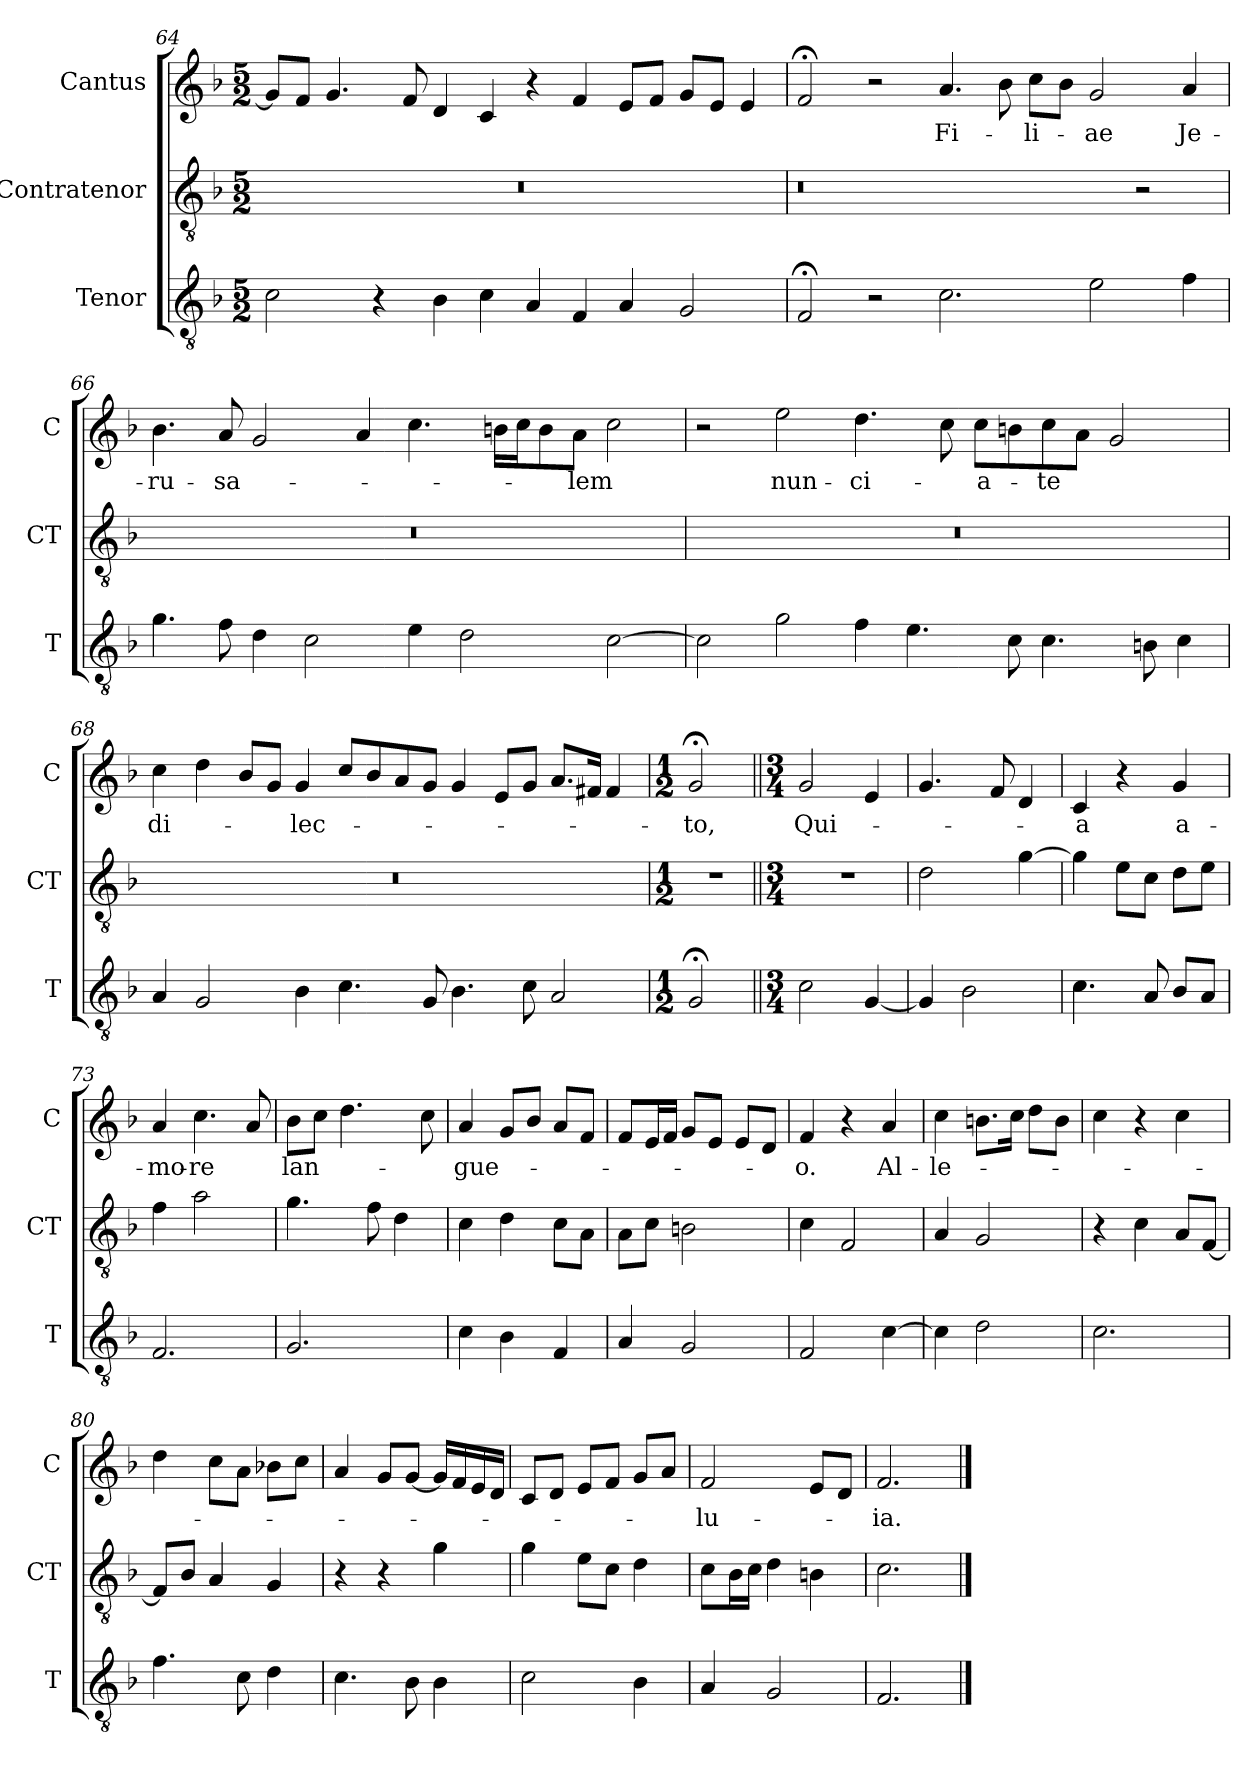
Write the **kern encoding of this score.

**kern	**kern	**kern	**text
*part3	*part2	*part1	*part1
*staff3	*staff2	*staff1	*staff1
*I"Tenor	*I"Contratenor	*I"Cantus	*
*I'T	*I'CT	*I'C	*
*clefGv2	*clefGv2	*clefG2	*
*k[b-]	*k[b-]	*k[b-]	*
*F:	*F:	*F:	*
*M5/2	*M5/2	*M5/2	*
=64	=64	=64	=64
2c\	2%5r	8g/L]	.
.	.	8f/J	.
.	.	4.g/	.
4r	.	.	.
.	.	8f/	.
4B-\	.	4d/	.
4c\	.	4c/	.
4A/	.	4r	.
4F/	.	4f/	.
4A/	.	8e/L	.
.	.	8f/J	.
2G/	.	8g/L	.
.	.	8e/J	.
.	.	4e/	.
=65	=65	=65	=65
2F;</	0r	2f;</	.
2r	.	2r	.
!	!	!	!LO:LY:b
2.c\	.	4.a/	Fi-
.	.	8b-\	.
!	!	!	!LO:LY:b
.	.	8cc\L	-li-
.	.	8b-\J	.
!	!	!	!LO:LY:b
2e\	.	2g/	-ae
.	2r	.	.
!	!	!	!LO:LY:b
4f\	.	4a/	Je-
!!LO:LB:g=z
=66	=66	=66	=66
!	!	!	!LO:LY:b
4.g\	2%5r	4.b-\	-ru-
!	!	!	!LO:LY:b
8f\	.	8a/	-sa-
4d\	.	2g/	.
2c\	.	.	.
.	.	4a/	.
4e\	.	4.cc\	.
2d\	.	.	.
.	.	16bn\LL	.
.	.	16cc\J	.
.	.	8b\	.
!	!	!	!LO:LY:b
.	.	8a\J	-lem
[2c\	.	2cc\	.
=67	=67	=67	=67
2c\]	2%5r	2r	.
!	!	!	!LO:LY:b
2g\	.	2ee\	nun-
!	!	!	!LO:LY:b
4f\	.	4.dd\	-ci-
4.e\	.	.	.
.	.	8cc\	.
!	!	!	!LO:LY:b
.	.	8cc\L	-a-
8c\	.	8bn\	.
!	!	!	!LO:LY:b
4.c\	.	8cc\	-te
.	.	8a\J	.
.	.	2g/	.
8Bn\	.	.	.
4c\	.	.	.
!!LO:LB:g=z
=68	=68	=68	=68
!	!	!	!LO:LY:b
4A/	2%5r	4cc\	di-
2G/	.	4dd\	.
.	.	8b-/L	.
.	.	8g/J	.
!	!	!	!LO:LY:b
4B-\	.	4g/	-lec-
4.c\	.	8cc/L	.
.	.	8b-/	.
.	.	8a/	.
8G/	.	8g/J	.
4.B-\	.	4g/	.
.	.	8e/L	.
8c\	.	8g/J	.
2A/	.	8.a/L	.
.	.	16f#X/Jk	.
.	.	4f#/	.
=69	=69	=69	=69
*M1/2	*M1/2	*M1/2	*
!	!	!	!LO:LY:b
2G;</	2r	2g;</	-to,
=70||	=70||	=70||	=70||
*M3/4	*M3/4	*M3/4	*
!	!	!	!LO:LY:b
2c\	2.r	2g/	Qui-
[4G/	.	4e/	.
=71	=71	=71	=71
4G/]	2d\	4.g/	.
2B-\	.	.	.
.	.	8f/	.
.	[4g\	4d/	.
=72	=72	=72	=72
!	!	!	!LO:LY:b
4.c\	4g\]	4c/	-a
.	8e\L	4r	.
8A/	8c\J	.	.
!	!	!	!LO:LY:b
8B-/L	8d\L	4g/	a-
8A/J	8e\J	.	.
=73	=73	=73	=73
!	!	!	!LO:LY:b
2.F/	4f\	4a/	-mo-
!	!	!	!LO:LY:b
.	2a\	4.cc\	-re
.	.	8a/	.
!!LO:LB:g=z
=74	=74	=74	=74
!	!	!	!LO:LY:b
2.G/	4.g\	8b-\L	lan-
.	.	8cc\J	.
.	.	4.dd\	.
.	8f\	.	.
.	4d\	.	.
.	.	8cc\	.
=75	=75	=75	=75
!	!	!	!LO:LY:b
4c\	4c\	4a/	-gue-
4B-\	4d\	8g/L	.
.	.	8b-/J	.
4F/	8c\L	8a/L	.
.	8A\J	8f/J	.
=76	=76	=76	=76
4A/	8A\L	8f/L	.
.	8c\J	16e/L	.
.	.	16f/JJ	.
2G/	2Bn\	8g/L	.
.	.	8e/J	.
.	.	8e/L	.
.	.	8d/J	.
=77	=77	=77	=77
!	!	!	!LO:LY:b
2F/	4c\	4f/	-o.
.	2F/	4r	.
!	!	!	!LO:LY:b
[4c\	.	4a/	Al-
=78	=78	=78	=78
!	!	!	!LO:LY:b
4c\]	4A/	4cc\	-le-
2d\	2G/	8.bn\L	.
.	.	16cc\Jk	.
.	.	8dd\L	.
.	.	8b\J	.
=79	=79	=79	=79
2.c\	4r	4cc\	.
.	4c\	4r	.
.	8A/L	4cc\	.
.	[8F/J	.	.
=80	=80	=80	=80
4.f\	8F/L]	4dd\	.
.	8B-/J	.	.
.	4A/	8cc\L	.
8c\	.	8a\J	.
4d\	4G/	8b-X\L	.
.	.	8cc\J	.
!!LO:LB:g=z
=81	=81	=81	=81
4.c\	4r	4a/	.
.	4r	8g/L	.
8B-\	.	[8g/J	.
4B-\	4g\	16g/LL]	.
.	.	16f/	.
.	.	16e/	.
.	.	16d/JJ	.
=82	=82	=82	=82
2c\	4g\	8c/L	.
.	.	8d/J	.
.	8e\L	8e/L	.
.	8c\J	8f/J	.
4B-\	4d\	8g/L	.
.	.	8a/J	.
=83	=83	=83	=83
!	!	!	!LO:LY:b
4A/	8c\L	2f/	-lu-
.	16B-\L	.	.
.	16c\JJ	.	.
2G/	4d\	.	.
.	4Bn\	8e/L	.
.	.	8d/J	.
=84	=84	=84	=84
!	!	!	!LO:LY:b
2.F/	2.c\	2.f/	-ia.
==	==	==	==
*-	*-	*-	*-
